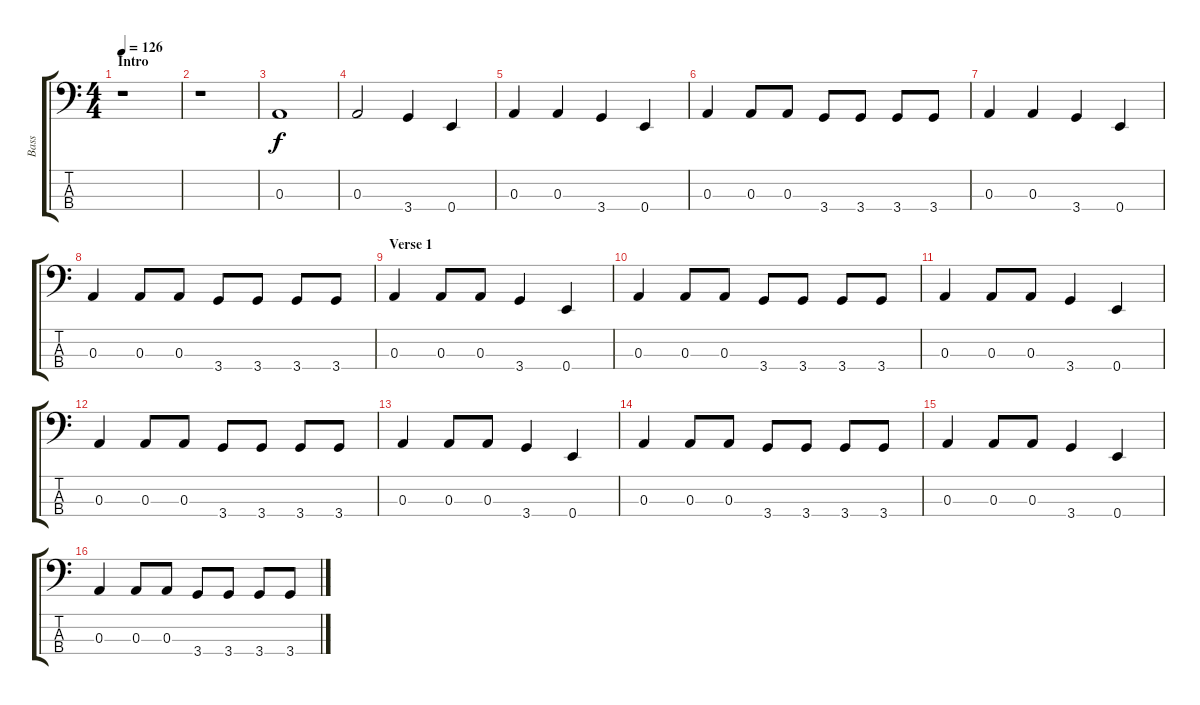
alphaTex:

\track ("Bass" "Bass") {instrument electricbasspick}
\staff {score tabs}
\tuning (G2 D2 A1 E1) {hide}
\ts (4 4)
\section ("" "Intro")
\tempo 126
\clef f4
\ks c
r.1{dy f instrument electricbasspick} |
r.1 |
0.3.1 |
0.3.2 3.4.4 0.4.4 |
0.3.4 0.3.4 3.4.4 0.4.4 |
0.3.4 0.3.8 0.3.8 3.4.8 3.4.8 3.4.8 3.4.8 |
0.3.4 0.3.4 3.4.4 0.4.4 |
0.3.4 0.3.8 0.3.8 3.4.8 3.4.8 3.4.8 3.4.8 |
\section ("" "Verse 1")
0.3.4 0.3.8 0.3.8 3.4.4 0.4.4 |
0.3.4 0.3.8 0.3.8 3.4.8 3.4.8 3.4.8 3.4.8 |
0.3.4 0.3.8 0.3.8 3.4.4 0.4.4 |
0.3.4 0.3.8 0.3.8 3.4.8 3.4.8 3.4.8 3.4.8 |
0.3.4 0.3.8 0.3.8 3.4.4 0.4.4 |
0.3.4 0.3.8 0.3.8 3.4.8 3.4.8 3.4.8 3.4.8 |
0.3.4 0.3.8 0.3.8 3.4.4 0.4.4 |
0.3.4 0.3.8 0.3.8 3.4.8 3.4.8 3.4.8 3.4.8
